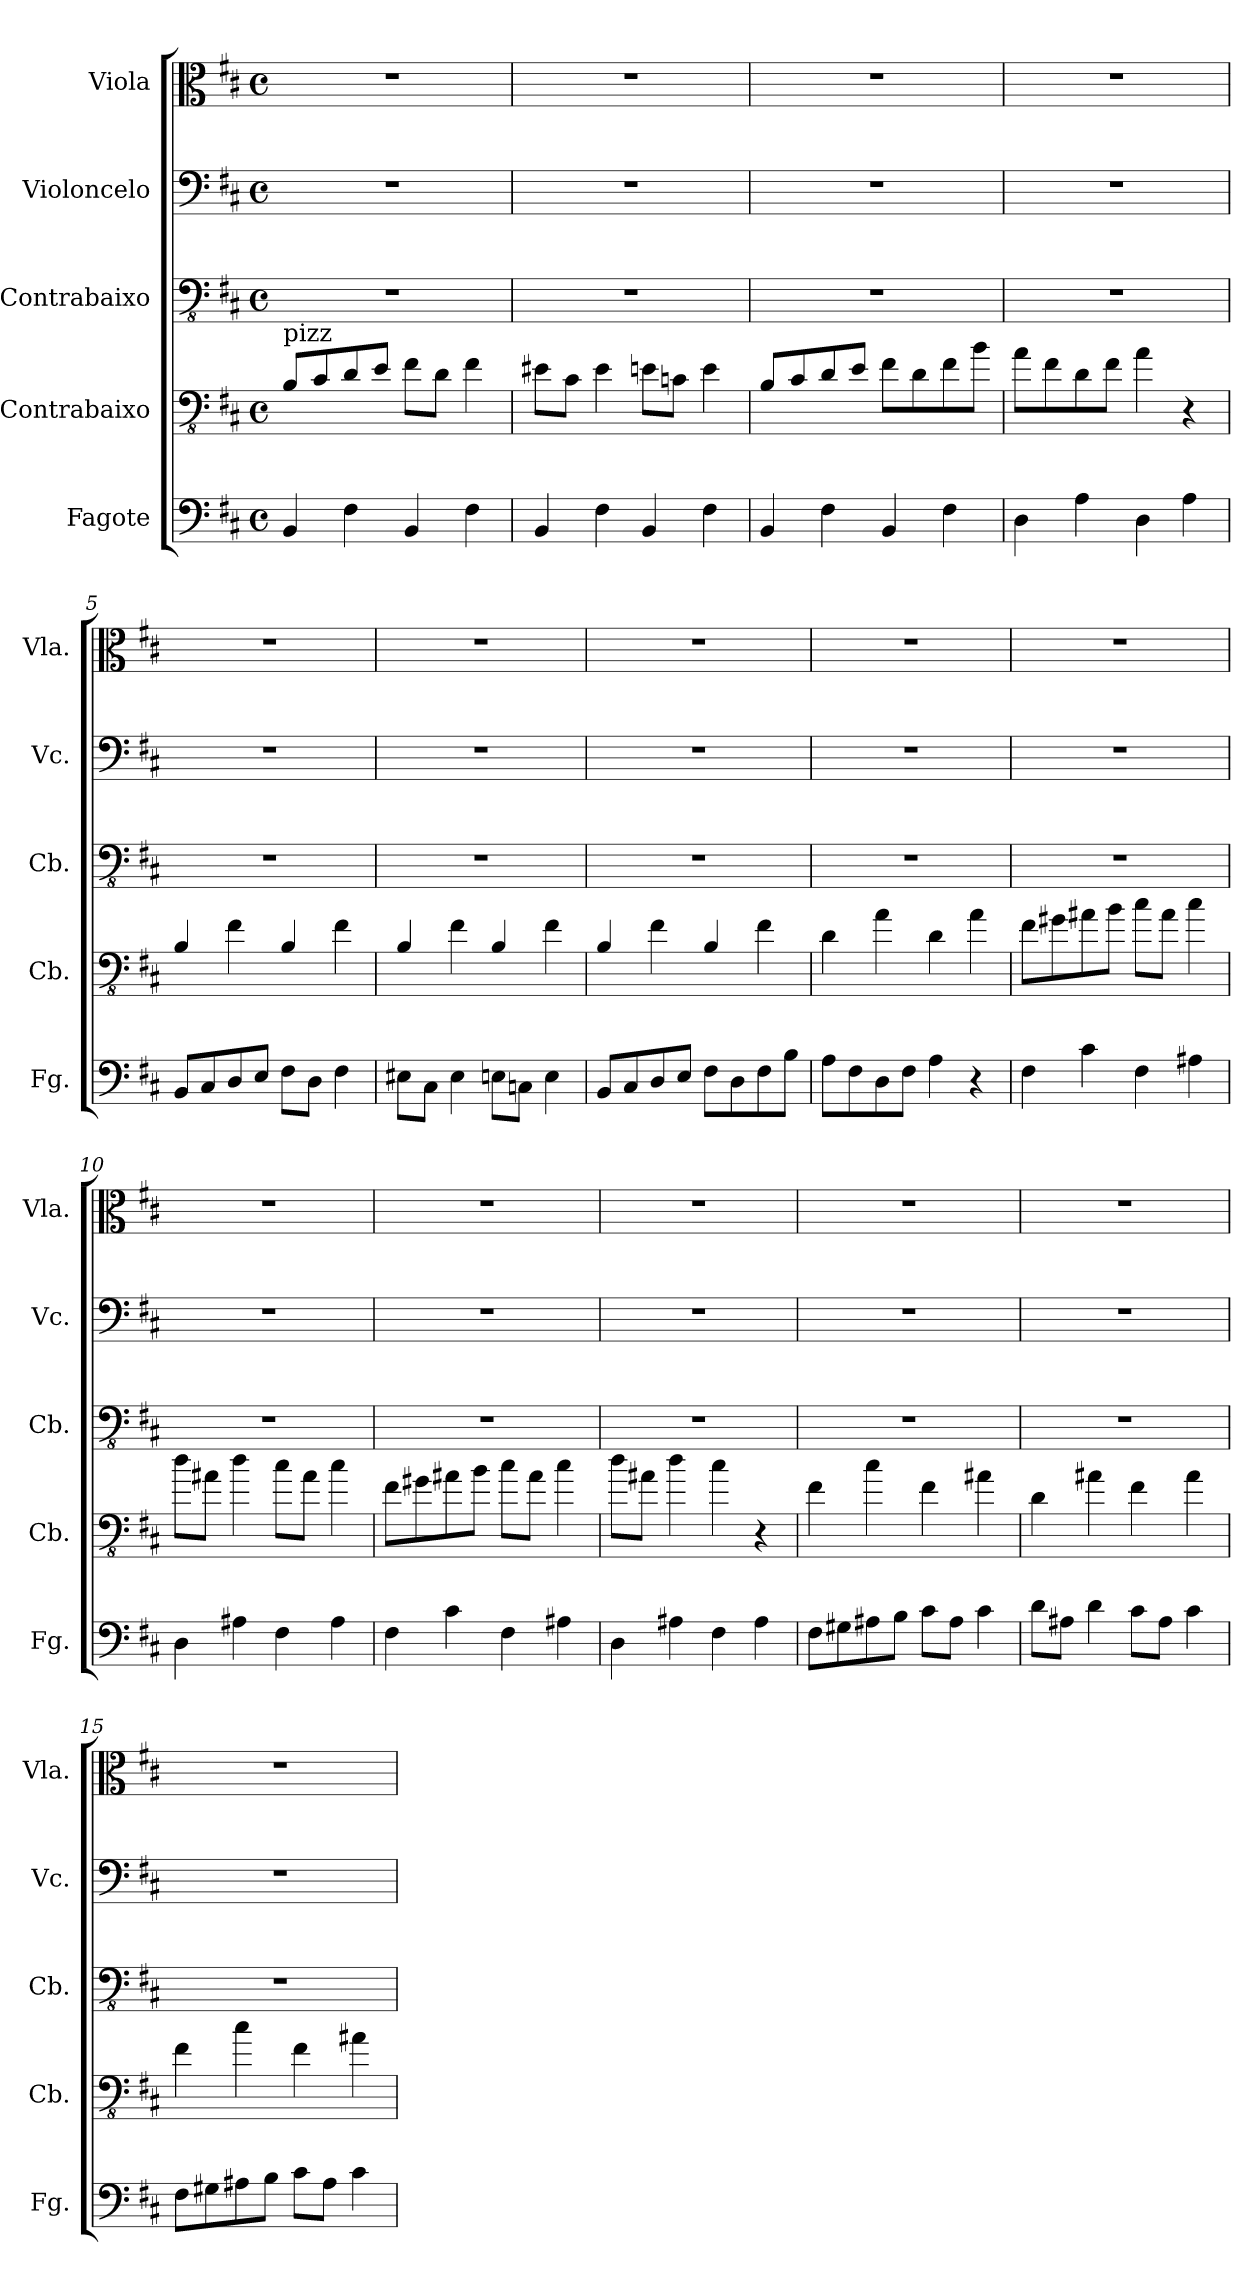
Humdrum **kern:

**kern	**kern	**kern	**kern	**kern
*part5	*part4	*part3	*part2	*part1
*staff5	*staff4	*staff3	*staff2	*staff1
*I"Fagote	*I"Contrabaixo	*I"Contrabaixo	*I"Violoncelo	*I"Viola
*I'Fg.	*I'Cb.	*I'Cb.	*I'Vc.	*I'Vla.
*clefF4	*clefFv4	*clefFv4	*clefF4	*clefC3
*	*ITrd7c12	*ITrd7c12	*	*
*k[f#c#]	*k[f#c#]	*k[f#c#]	*k[f#c#]	*k[f#c#]
*M4/4	*M4/4	*M4/4	*M4/4	*M4/4
*met(c)	*met(c)	*met(c)	*met(c)	*met(c)
=1	=1	=1	=1	=1
!	!LO:TX:a:t=pizz	!	!	!
4BB/	8BBB/L	1r	1r	1r
.	8CC#/	.	.	.
4F#\	8DD/	.	.	.
.	8EE/J	.	.	.
4BB/	8FF#\L	.	.	.
.	8DD\J	.	.	.
4F#\	4FF#\	.	.	.
=2	=2	=2	=2	=2
4BB/	8EE#X\L	1r	1r	1r
.	8CC#\J	.	.	.
4F#\	4EE#\	.	.	.
4BB/	8EEn\L	.	.	.
.	8CCn\J	.	.	.
4F#\	4EE\	.	.	.
=3	=3	=3	=3	=3
4BB/	8BBB/L	1r	1r	1r
.	8CC#/	.	.	.
4F#\	8DD/	.	.	.
.	8EE/J	.	.	.
4BB/	8FF#\L	.	.	.
.	8DD\	.	.	.
4F#\	8FF#\	.	.	.
.	8BB\J	.	.	.
=4	=4	=4	=4	=4
4D\	8AA\L	1r	1r	1r
.	8FF#\	.	.	.
4A\	8DD\	.	.	.
.	8FF#\J	.	.	.
4D\	4AA\	.	.	.
4A\	4r	.	.	.
=5	=5	=5	=5	=5
8BB/L	4BBB/	1r	1r	1r
8C#/	.	.	.	.
8D/	4FF#\	.	.	.
8E/J	.	.	.	.
8F#\L	4BBB/	.	.	.
8D\J	.	.	.	.
4F#\	4FF#\	.	.	.
!!LO:LB:g=z
=6	=6	=6	=6	=6
8E#X\L	4BBB/	1r	1r	1r
8C#\J	.	.	.	.
4E#\	4FF#\	.	.	.
8En\L	4BBB/	.	.	.
8Cn\J	.	.	.	.
4E\	4FF#\	.	.	.
=7	=7	=7	=7	=7
8BB/L	4BBB/	1r	1r	1r
8C#/	.	.	.	.
8D/	4FF#\	.	.	.
8E/J	.	.	.	.
8F#\L	4BBB/	.	.	.
8D\	.	.	.	.
8F#\	4FF#\	.	.	.
8B\J	.	.	.	.
=8	=8	=8	=8	=8
8A\L	4DD\	1r	1r	1r
8F#\	.	.	.	.
8D\	4AA\	.	.	.
8F#\J	.	.	.	.
4A\	4DD\	.	.	.
4r	4AA\	.	.	.
=9	=9	=9	=9	=9
4F#\	8FF#\L	1r	1r	1r
.	8GG#X\	.	.	.
4c#\	8AA#X\	.	.	.
.	8BB\J	.	.	.
4F#\	8C#\L	.	.	.
.	8AA#\J	.	.	.
4A#X\	4C#\	.	.	.
=10	=10	=10	=10	=10
4D\	8D\L	1r	1r	1r
.	8AA#X\J	.	.	.
4A#X\	4D\	.	.	.
4F#\	8C#\L	.	.	.
.	8AA#\J	.	.	.
4A#\	4C#\	.	.	.
!!LO:PB:g=z
=11	=11	=11	=11	=11
4F#\	8FF#\L	1r	1r	1r
.	8GG#X\	.	.	.
4c#\	8AA#X\	.	.	.
.	8BB\J	.	.	.
4F#\	8C#\L	.	.	.
.	8AA#\J	.	.	.
4A#X\	4C#\	.	.	.
=12	=12	=12	=12	=12
4D\	8D\L	1r	1r	1r
.	8AA#X\J	.	.	.
4A#X\	4D\	.	.	.
4F#\	4C#\	.	.	.
4A#\	4r	.	.	.
=13	=13	=13	=13	=13
8F#\L	4FF#\	1r	1r	1r
8G#X\	.	.	.	.
8A#X\	4C#\	.	.	.
8B\J	.	.	.	.
8c#\L	4FF#\	.	.	.
8A#\J	.	.	.	.
4c#\	4AA#X\	.	.	.
=14	=14	=14	=14	=14
8d\L	4DD\	1r	1r	1r
8A#X\J	.	.	.	.
4d\	4AA#X\	.	.	.
8c#\L	4FF#\	.	.	.
8A#\J	.	.	.	.
4c#\	4AA#\	.	.	.
!!LO:LB:g=z
=15	=15	=15	=15	=15
8F#\L	4FF#\	1r	1r	1r
8G#X\	.	.	.	.
8A#X\	4C#\	.	.	.
8B\J	.	.	.	.
8c#\L	4FF#\	.	.	.
8A#\J	.	.	.	.
4c#\	4AA#X\	.	.	.
=	=	=	=	=
*-	*-	*-	*-	*-
